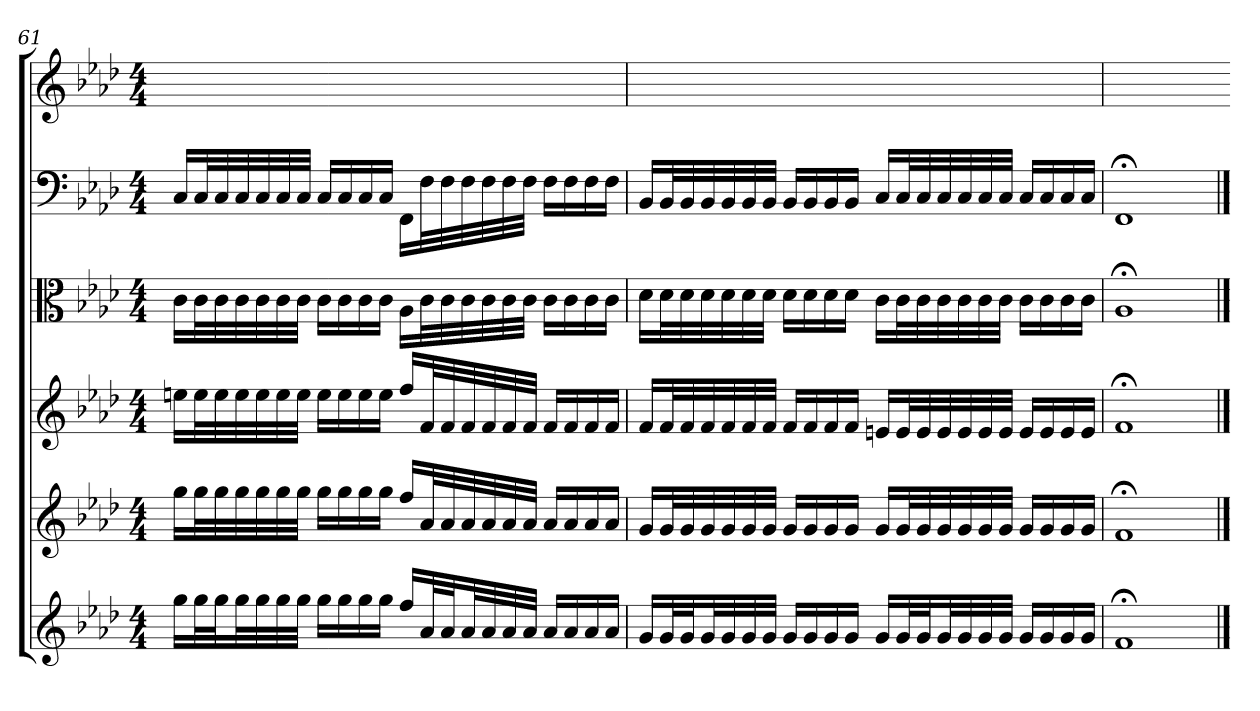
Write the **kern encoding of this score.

**kern	**kern	**kern	**kern	**kern	**kern
*part6	*part5	*part4	*part3	*part2	*part1
*staff6	*staff5	*staff4	*staff3	*staff2	*staff1
*clefG2	*clefG2	*clefG2	*clefC3	*clefF4	*clefG2
*k[b-e-a-d-]	*k[b-e-a-d-]	*k[b-e-a-d-]	*k[b-e-a-d-]	*k[b-e-a-d-]	*k[b-e-a-d-]
*f:	*f:	*f:	*f:	*f:	*f:
*M4/4	*M4/4	*M4/4	*M4/4	*M4/4	*M4/4
=61	=61	=61	=61	=61	=61
16gg\LL	16gg\LL	16een\LL	16c\LL	16C/LL	1ryy
32gg\L	32gg\L	32ee\L	32c\L	32C/L	.
32gg\J	32gg\	32ee\	32c\	32C/	.
32gg\L	32gg\	32ee\	32c\	32C/	.
32gg\	32gg\	32ee\	32c\	32C/	.
32gg\	32gg\	32ee\	32c\	32C/	.
32gg\JJJ	32gg\JJJ	32ee\JJJ	32c\JJJ	32C/JJJ	.
16gg\LL	16gg\LL	16ee\LL	16c\LL	16C/LL	.
16gg\	16gg\	16ee\	16c\	16C/	.
16gg\	16gg\	16ee\	16c\	16C/	.
16gg\JJ	16gg\JJ	16ee\JJ	16c\JJ	16C/JJ	.
16ff/LL	16ff/LL	16ff/LL	16A-\LL	16FF\LL	.
32a-/L	32a-/L	32f/L	32c\L	32F\L	.
32a-/J	32a-/	32f/	32c\	32F\	.
32a-/L	32a-/	32f/	32c\	32F\	.
32a-/	32a-/	32f/	32c\	32F\	.
32a-/	32a-/	32f/	32c\	32F\	.
32a-/JJJ	32a-/JJJ	32f/JJJ	32c\JJJ	32F\JJJ	.
16a-/LL	16a-/LL	16f/LL	16c\LL	16F\LL	.
16a-/	16a-/	16f/	16c\	16F\	.
16a-/	16a-/	16f/	16c\	16F\	.
16a-/JJ	16a-/JJ	16f/JJ	16c\JJ	16F\JJ	.
=62	=62	=62	=62	=62	=62
16g/LL	16g/LL	16f/LL	16d-\LL	16BB-/LL	1ryy
32g/L	32g/L	32f/L	32d-\L	32BB-/L	.
32g/J	32g/	32f/	32d-\	32BB-/	.
32g/L	32g/	32f/	32d-\	32BB-/	.
32g/	32g/	32f/	32d-\	32BB-/	.
32g/	32g/	32f/	32d-\	32BB-/	.
32g/JJJ	32g/JJJ	32f/JJJ	32d-\JJJ	32BB-/JJJ	.
16g/LL	16g/LL	16f/LL	16d-\LL	16BB-/LL	.
16g/	16g/	16f/	16d-\	16BB-/	.
16g/	16g/	16f/	16d-\	16BB-/	.
16g/JJ	16g/JJ	16f/JJ	16d-\JJ	16BB-/JJ	.
16g/LL	16g/LL	16en/LL	16c\LL	16C/LL	.
32g/L	32g/L	32e/L	32c\L	32C/L	.
32g/J	32g/	32e/	32c\	32C/	.
32g/L	32g/	32e/	32c\	32C/	.
32g/	32g/	32e/	32c\	32C/	.
32g/	32g/	32e/	32c\	32C/	.
32g/JJJ	32g/JJJ	32e/JJJ	32c\JJJ	32C/JJJ	.
16g/LL	16g/LL	16e/LL	16c\LL	16C/LL	.
16g/	16g/	16e/	16c\	16C/	.
16g/	16g/	16e/	16c\	16C/	.
16g/JJ	16g/JJ	16e/JJ	16c\JJ	16C/JJ	.
=63	=63	=63	=63	=63	=63
1f;</	1f;</	1f;</	1A-;</	1FF;</	1ryy
==	==	==	==	==	=
*-	*-	*-	*-	*-	*-
